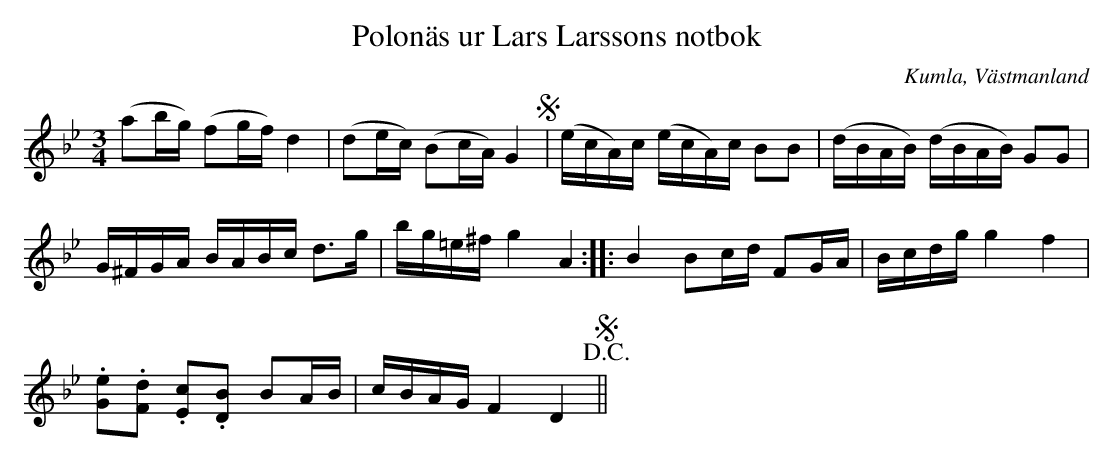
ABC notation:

X:1
T:Polonäs ur Lars Larssons notbok
O:Kumla, Västmanland
M:3/4
L:1/16
K:Gm
(a2bg) (f2gf) d4 | (d2ec) (B2cA) G4 S|  (ecA)c (ecA)c B2B2 | (dBAB) (dBAB) G2G2 |
G^FGA BABc d2>g2 | bg=e^f g4 A4 :: B4 B2cd F2GA | Bcdg g4 f4 |
.[eG]2.[dF]2 .[cE]2.[BD]2  B2AB | cBAG F4 D4 !D.C.!S ||
